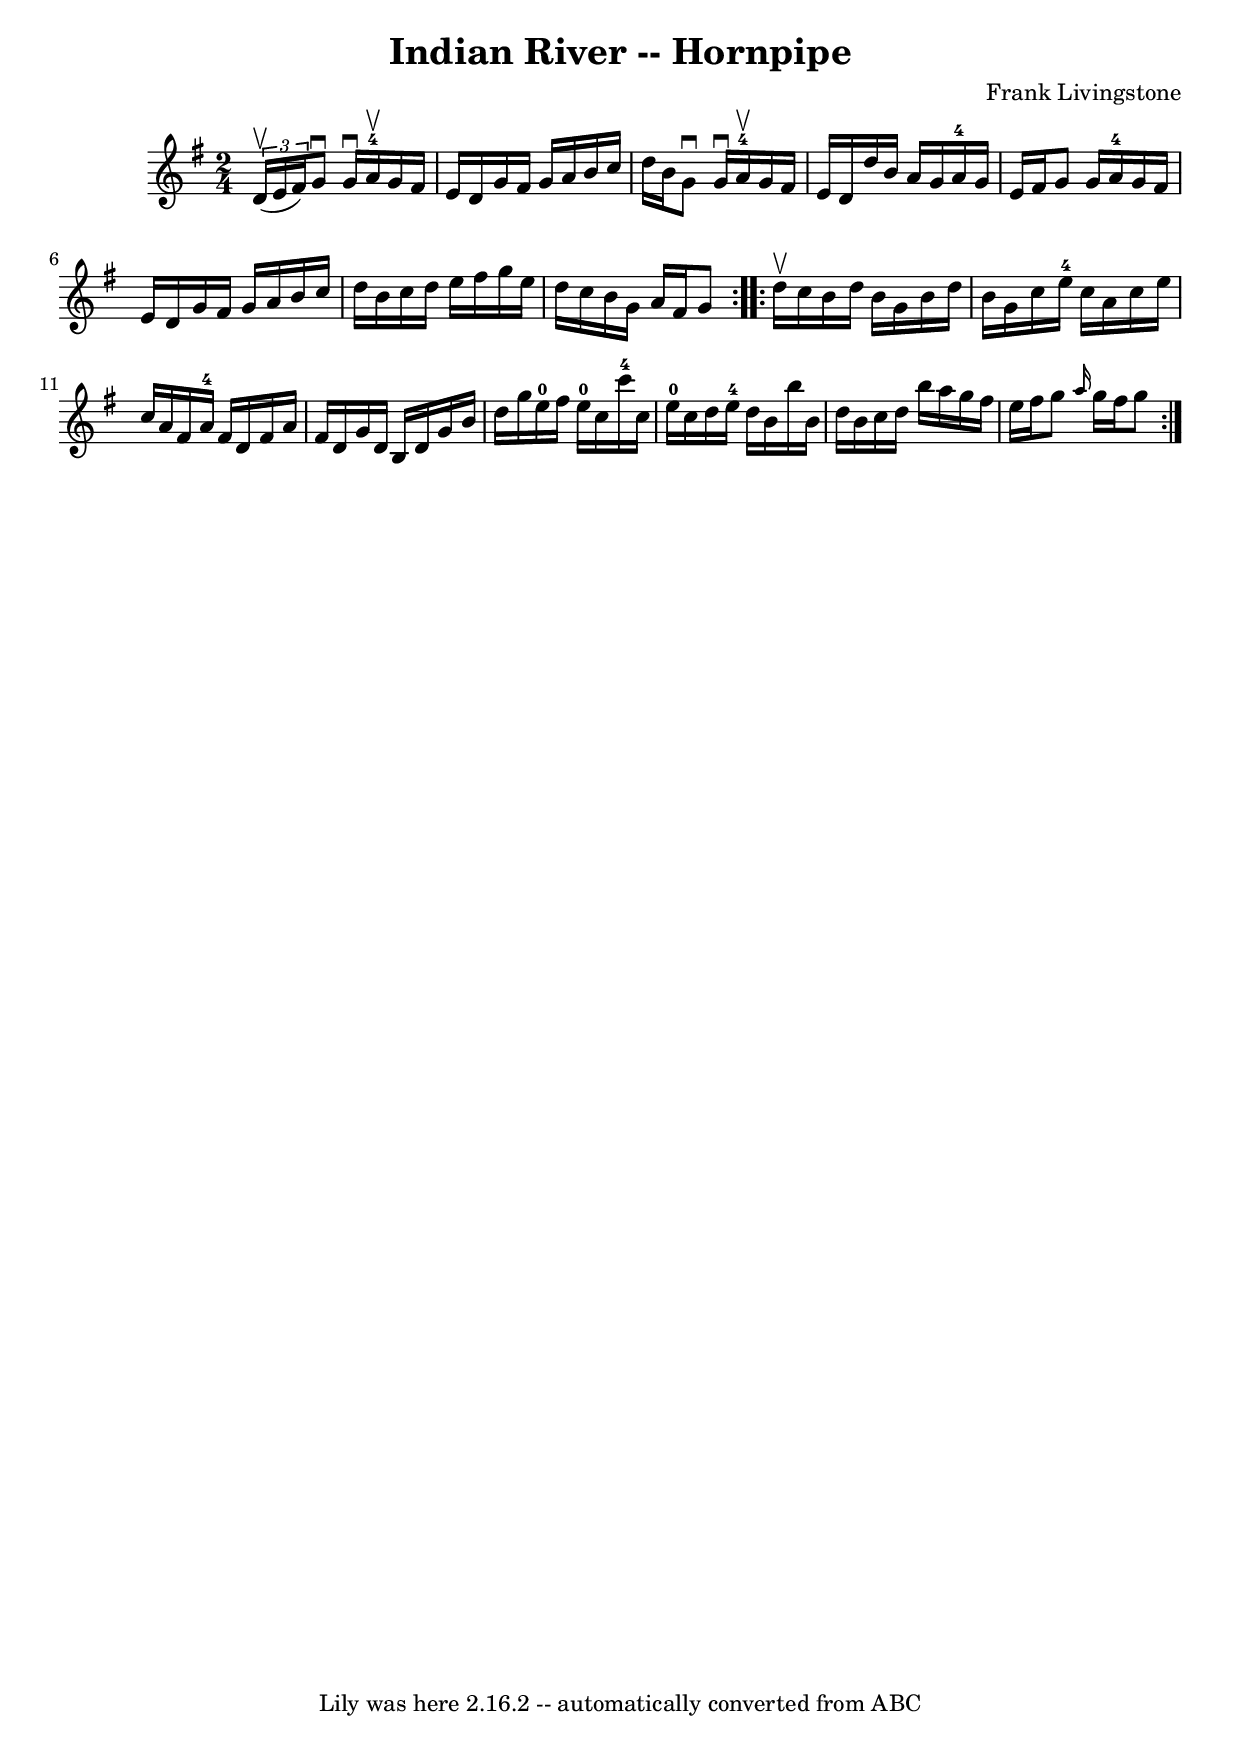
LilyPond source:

\version "2.16.2"
\include "Mammoth.ily"
\header {
  %% book = "Cole's 1000 Fiddle Tunes"
  composer = "Frank Livingstone"
  crossRefNumber = "1"
  footnotes = ""
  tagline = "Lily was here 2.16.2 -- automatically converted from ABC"
  title = "Indian River -- Hornpipe"

}
voicedefault =  {



  \repeat volta 2 {

    \time 2/4 
    \key g \major
    \times 2/3 { d'16 (^\upbow e'16 fis'16) 
	       } 
    |
    g'8^\downbow g'16^\downbow a'16-4^\upbow g'16 fis'16   
    e'16 d'16  |
    g'16 fis'16 g'16 a'16 b'16 c''16    
    d''16 b'16  |
    g'8^\downbow g'16^\downbow a'16-4^\upbow   
    g'16 fis'16 e'16 d'16  |
    d''16 b'16 a'16 g'16      
    a'16-4 g'16 e'16 fis'16  |
    g'8 g'16 a'16-4   
    g'16 fis'16 e'16 d'16  |
    g'16 fis'16 g'16 a'16    
    b'16 c''16 d''16 b'16  |
    c''16 d''16 e''16 fis''16   
    g''16 e''16 d''16 c''16  |
    b'16 g'16 a'16 fis'16    
    g'8  
  }     
  \repeat volta 2 {
    d''16^\upbow c''16  |
    b'16 d''16  
    b'16 g'16 b'16 d''16 b'16 g'16  |
    c''16 e''16-4 
    c''16 a'16 c''16 e''16 c''16 a'16  |
    fis'16 a'16 
    -4 fis'16 d'16 fis'16 a'16 fis'16 d'16  |
    g'16    
    d'16 b16 d'16 g'16 b'16 d''16 g''16  |
    e''16 
    -0 fis''16 e''16-0 c''16 c'''16-4 c''16 e''16-0   
    c''16  |
    d''16 e''16-4 d''16 b'16 b''16 b'16 d''16 
    b'16  |
    c''16 d''16 b''16 a''16 g''16 fis''16    
    e''16 fis''16  |
    g''8  \grace { a''16  
		 } g''16 fis''16    
    g''8  
  }   

}

\score{
  <<

    \context Staff="default"
    {
      \voicedefault 
      
    }

  >>
  \layout {
    
  }
  \midi {
  }

}
